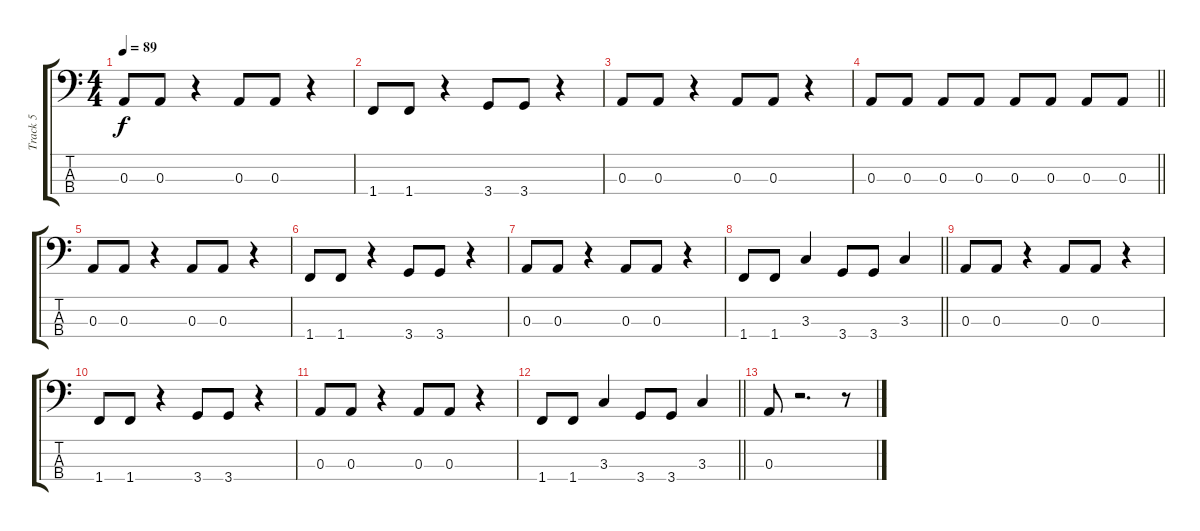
\track ("Track 5" "Track 5") {instrument electricbassfinger}
\staff {score tabs}
\tuning (G2 D2 A1 E1) {hide}
\ts (4 4)
\tempo 89
\clef f4
\ks c
0.3.8{dy f} 0.3.8 r.4 0.3.8 0.3.8 r.4 |
1.4.8 1.4.8 r.4 3.4.8 3.4.8 r.4 |
0.3.8 0.3.8 r.4 0.3.8 0.3.8 r.4 |
\barLineRight lightlight
0.3.8 0.3.8 0.3.8 0.3.8 0.3.8 0.3.8 0.3.8 0.3.8 |
0.3.8 0.3.8 r.4 0.3.8 0.3.8 r.4 |
1.4.8 1.4.8 r.4 3.4.8 3.4.8 r.4 |
0.3.8 0.3.8 r.4 0.3.8 0.3.8 r.4 |
\barLineRight lightlight
1.4.8 1.4.8 3.3.4 3.4.8 3.4.8 3.3.4 |
0.3.8 0.3.8 r.4 0.3.8 0.3.8 r.4 |
1.4.8 1.4.8 r.4 3.4.8 3.4.8 r.4 |
0.3.8 0.3.8 r.4 0.3.8 0.3.8 r.4 |
\barLineRight lightlight
1.4.8 1.4.8 3.3.4 3.4.8 3.4.8 3.3.4 |
0.3.8 r.2{d} r.8
